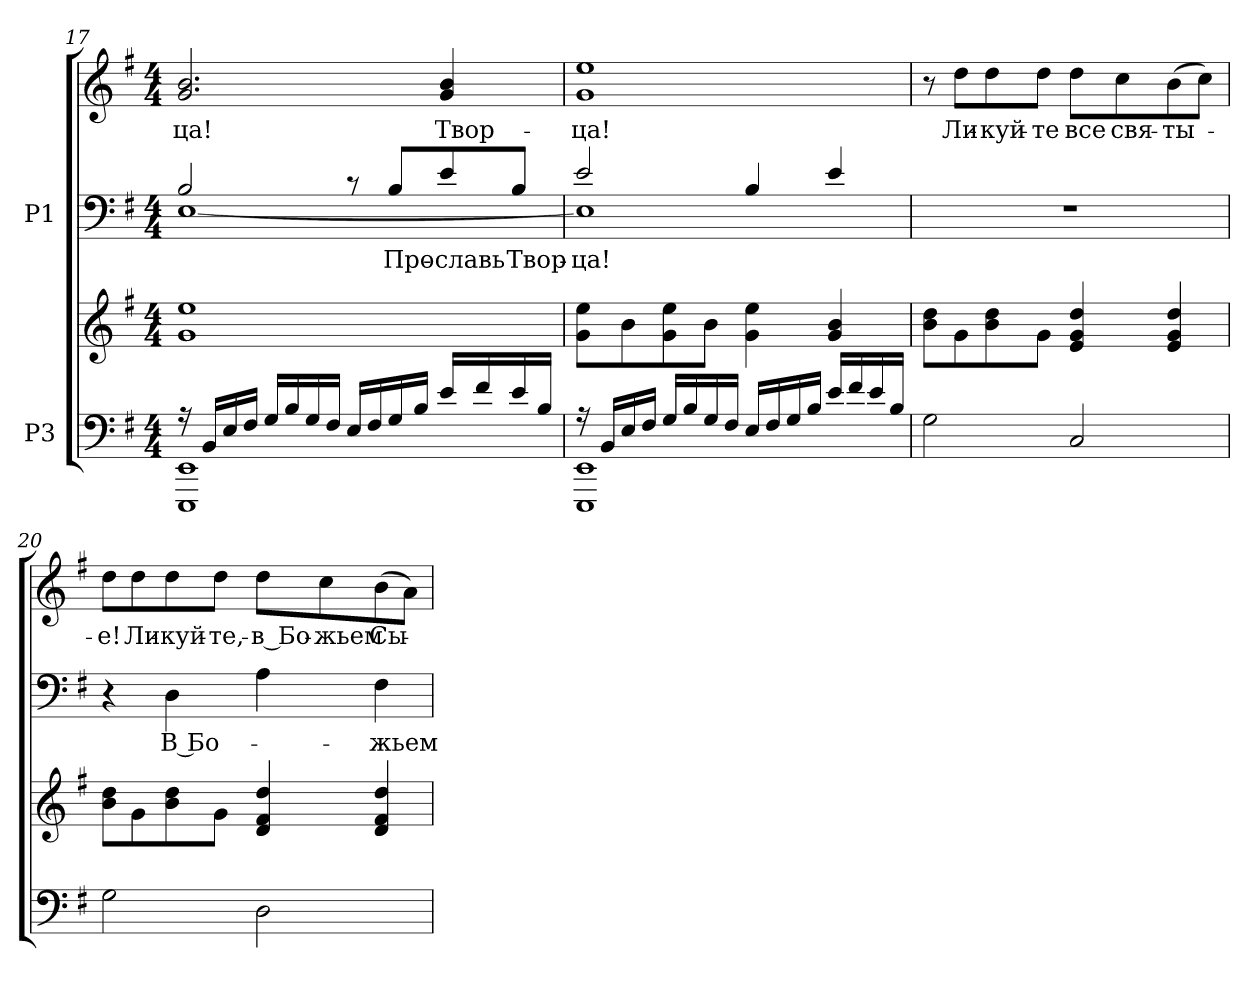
**kern	**kern	**kern	**text	**kern	**text
*part2	*part2	*part1	*part1	*part1	*part1
*staff4	*staff3	*staff2	*staff2	*staff1	*staff1
*I"P3	*	*I"P1	*	*	*
*clefF4	*clefG2	*clefF4	*	*clefG2	*
*k[f#]	*k[f#]	*k[f#]	*	*k[f#]	*
*e:	*e:	*e:	*	*e:	*
*M4/4	*M4/4	*M4/4	*	*M4/4	*
=17	=17	=17	=17	=17	=17
*^	*	*^	*	*	*
!	!	!	!	!	!	!	!LO:LY:b:color=#000000
16r	1EEEi 1EEi	1gi 1eei	2Bi/	[<1Ei	.	2.gi/ 2.bi	-ца!
16BBi/LL	.	.	.	.	.	.	.
16Ei/	.	.	.	.	.	.	.
16F#i/JJ	.	.	.	.	.	.	.
16Gi/LL	.	.	.	.	.	.	.
16Bi/	.	.	.	.	.	.	.
16Gi/	.	.	.	.	.	.	.
16F#i/JJ	.	.	.	.	.	.	.
16Ei/LL	.	.	8r	.	.	.	.
16F#i/	.	.	.	.	.	.	.
!	!	!	!	!	!LO:LY:a:color=#000000	!	!
16Gi/	.	.	8Bi/L	.	Про-	.	.
16Bi/JJ	.	.	.	.	.	.	.
!	!	!	!	!	!LO:LY:a:color=#000000	!	!
!	!	!	!	!	!	!	!LO:LY:b:color=#000000
16ei/LL	.	.	8ei/	.	-славь	4gi/ 4bi	Твор-
16f#i/	.	.	.	.	.	.	.
!	!	!	!	!	!LO:LY:a:color=#000000	!	!
16ei/	.	.	8Bi/J	.	Твор-	.	.
16Bi/JJ	.	.	.	.	.	.	.
=18	=18	=18	=18	=18	=18	=18	=18
!	!	!	!	!	!LO:LY:a:color=#000000	!	!
!	!	!	!	!	!	!	!LO:LY:b:color=#000000
16r	1EEEi 1EEi	8gi\ 8eeiL	2ei/	1Ei]	-ца!	1gi 1eei	-ца!
16BBi/LL	.	.	.	.	.	.	.
16Ei/	.	8bi\	.	.	.	.	.
16F#i/JJ	.	.	.	.	.	.	.
16Gi/LL	.	8gi\ 8eei	.	.	.	.	.
16Bi/	.	.	.	.	.	.	.
16Gi/	.	8bi\J	.	.	.	.	.
16F#i/JJ	.	.	.	.	.	.	.
16Ei/LL	.	4gi\ 4eei	4Bi/	.	.	.	.
16F#i/	.	.	.	.	.	.	.
16Gi/	.	.	.	.	.	.	.
16Bi/JJ	.	.	.	.	.	.	.
16ei/LL	.	4gi/ 4bi	4ei/	.	.	.	.
16f#i/	.	.	.	.	.	.	.
16ei/	.	.	.	.	.	.	.
16Bi/JJ	.	.	.	.	.	.	.
*v	*v	*	*v	*v	*	*	*
!!LO:LB:g=z
=19	=19	=19	=19	=19	=19
2Gi\	8bi\ 8ddiL	1r	.	8r	.
!	!	!	!	!	!LO:LY:b:color=#000000
.	8gi\	.	.	8ddi\L	Ли-
!	!	!	!	!	!LO:LY:b:color=#000000
.	8bi\ 8ddi	.	.	8ddi\	-куй-
!	!	!	!	!	!LO:LY:b:color=#000000
.	8gi\J	.	.	8ddi\J	-те
!	!	!	!	!	!LO:LY:b:color=#000000
2Ci/	4ei/ 4gi 4ddi	.	.	8ddi\L	все
!	!	!	!	!	!LO:LY:b:color=#000000
.	.	.	.	8cci\	свя-
!	!	!	!	!	!LO:LY:b:color=#000000
.	4ei/ 4gi 4ddi	.	.	(8bi\	-ты-
.	.	.	.	8cci\J)	.
=20	=20	=20	=20	=20	=20
!	!	!	!	!	!LO:LY:b:color=#000000
2Gi\	8bi\ 8ddiL	4r	.	8ddi\L	-е!
!	!	!	!	!	!LO:LY:b:color=#000000
.	8gi\	.	.	8ddi\	Ли-
!	!	!	!LO:LY:a:color=#000000	!	!
!	!	!	!	!	!LO:LY:b:color=#000000
.	8bi\ 8ddi	4Di\	В Бо-	8ddi\	-куй-
!	!	!	!	!	!LO:LY:b:color=#000000
.	8gi\J	.	.	8ddi\J	-те,-
!	!	!	!	!	!LO:LY:b:color=#000000
2Di\	4di/ 4f#i 4ddi	4Ai\	.	8ddi\L	-в Бо-
!	!	!	!	!	!LO:LY:b:color=#000000
.	.	.	.	8cci\	-жьем
!	!	!	!LO:LY:a:color=#000000	!	!
!	!	!	!	!	!LO:LY:b:color=#000000
.	4di/ 4f#i 4ddi	4F#i\	-жьем	(8bi\	Сы-
.	.	.	.	8ai\J)	.
=	=	=	=	=	=
*-	*-	*-	*-	*-	*-
